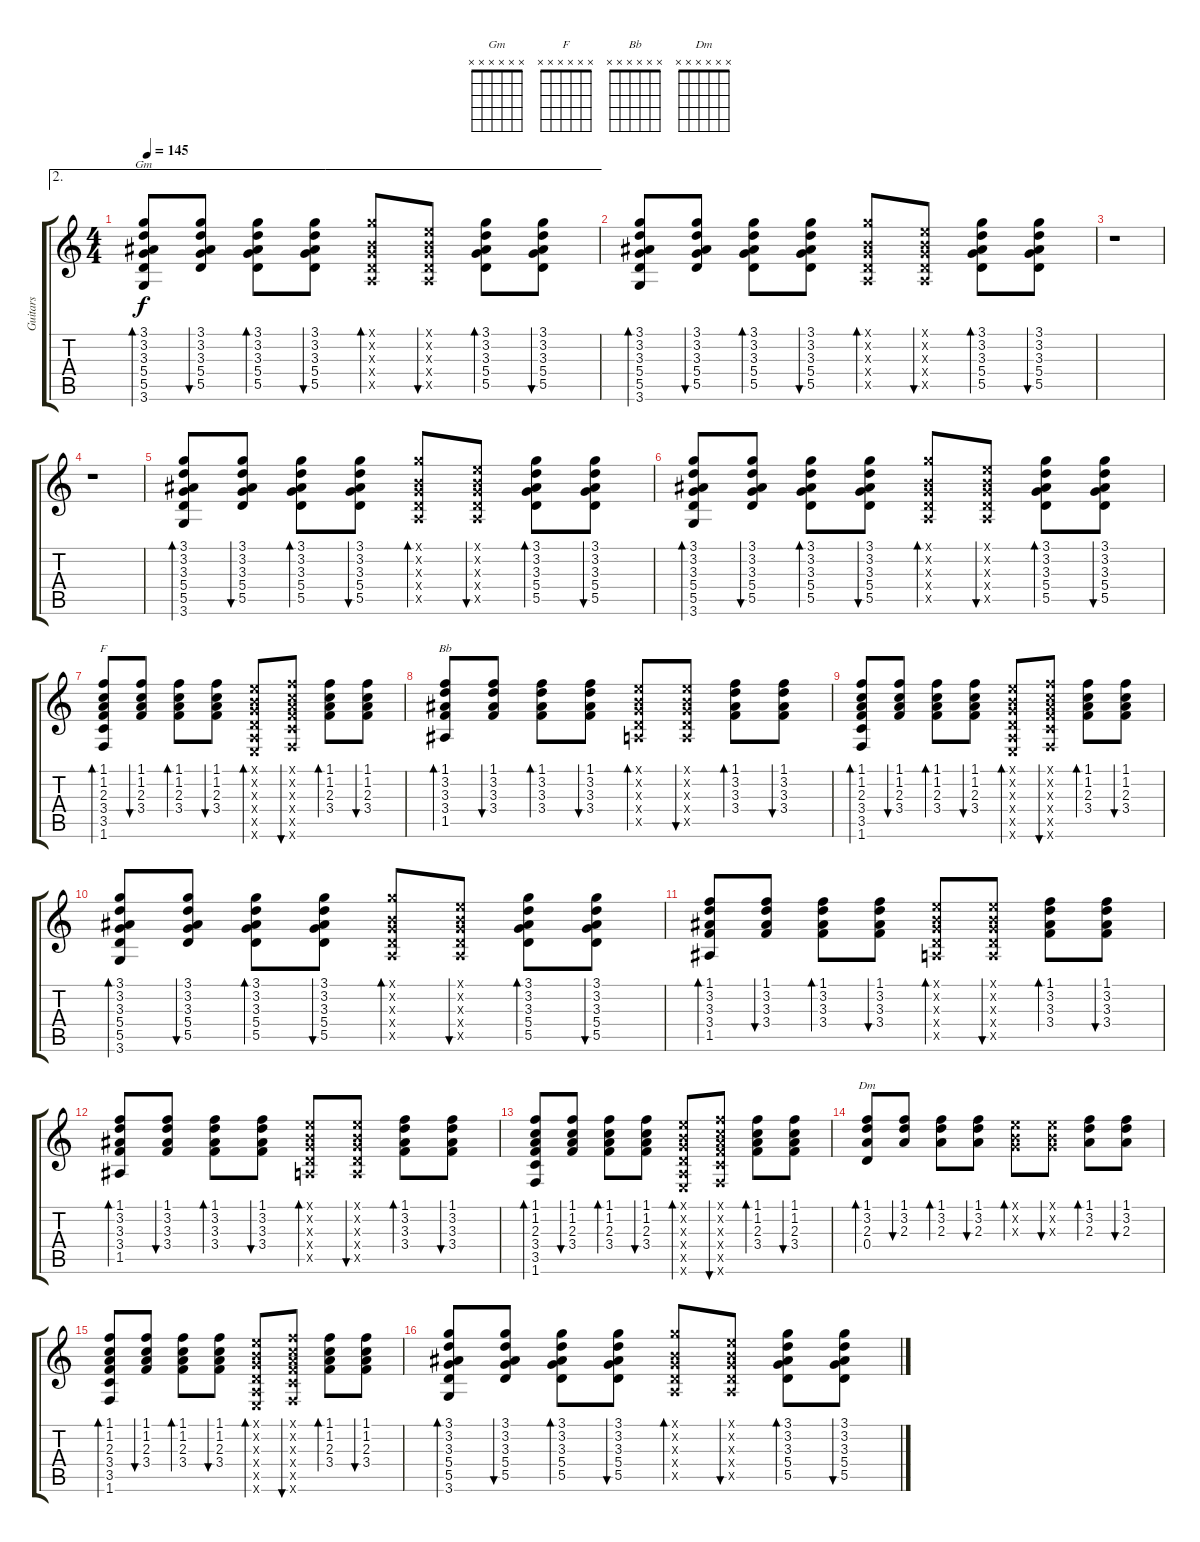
\track ("Guitars" "Guitars") {instrument acousticguitarnylon}
\staff {score tabs}
\tuning (E4 B3 G3 D3 A2 E2) {hide}
\chord ("Gm" x x x x x x)
\chord ("F" x x x x x x)
\chord ("Bb" x x x x x x)
\chord ("Dm" x x x x x x)
\ae 2
\ts (4 4)
\tempo 145
\clef g2
\ks c
(3.1 3.2 3.3 5.4 5.5 3.6).8{bd 60 ch "Gm" dy f} (3.1 3.2 3.3 5.4 5.5).8{bu 60} (3.1 3.2 3.3 5.4 5.5).8{bd 60} (3.1 3.2 3.3 5.4 5.5).8{bu 60} (3.1{x} 0.2{x} 0.3{x} 0.4{x} 0.5{x}).8{bd 60} (0.1{x} 0.2{x} 0.3{x} 0.4{x} 0.5{x}).8{bu 60} (3.1 3.2 3.3 5.4 5.5).8{bd 60} (3.1 3.2 3.3 5.4 5.5).8{bu 60} |
(3.1 3.2 3.3 5.4 5.5 3.6).8{bd 60} (3.1 3.2 3.3 5.4 5.5).8{bu 60} (3.1 3.2 3.3 5.4 5.5).8{bd 60} (3.1 3.2 3.3 5.4 5.5).8{bu 60} (3.1{x} 0.2{x} 0.3{x} 0.4{x} 0.5{x}).8{bd 60} (0.1{x} 0.2{x} 0.3{x} 0.4{x} 0.5{x}).8{bu 60} (3.1 3.2 3.3 5.4 5.5).8{bd 60} (3.1 3.2 3.3 5.4 5.5).8{bu 60} |
r.1 |
r.1 |
(3.1 3.2 3.3 5.4 5.5 3.6).8{bd 60} (3.1 3.2 3.3 5.4 5.5).8{bu 60} (3.1 3.2 3.3 5.4 5.5).8{bd 60} (3.1 3.2 3.3 5.4 5.5).8{bu 60} (3.1{x} 0.2{x} 0.3{x} 0.4{x} 0.5{x}).8{bd 60} (0.1{x} 0.2{x} 0.3{x} 0.4{x} 0.5{x}).8{bu 60} (3.1 3.2 3.3 5.4 5.5).8{bd 60} (3.1 3.2 3.3 5.4 5.5).8{bu 60} |
(3.1 3.2 3.3 5.4 5.5 3.6).8{bd 60} (3.1 3.2 3.3 5.4 5.5).8{bu 60} (3.1 3.2 3.3 5.4 5.5).8{bd 60} (3.1 3.2 3.3 5.4 5.5).8{bu 60} (3.1{x} 0.2{x} 0.3{x} 0.4{x} 0.5{x}).8{bd 60} (0.1{x} 0.2{x} 0.3{x} 0.4{x} 0.5{x}).8{bu 60} (3.1 3.2 3.3 5.4 5.5).8{bd 60} (3.1 3.2 3.3 5.4 5.5).8{bu 60} |
(1.1 1.2 2.3 3.4 3.5 1.6).8{bd 30 ch "F"} (1.1 1.2 2.3 3.4).8{bu 30} (1.1 1.2 2.3 3.4).8{bd 30} (1.1 1.2 2.3 3.4).8{bu 30} (0.1{x} 0.2{x} 0.3{x} 0.4{x} 0.5{x} 0.6{x}).8{bd 30} (1.1{x} 1.2{x} 2.3{x} 3.4{x} 3.5{x} 1.6{x}).8{bu 30} (1.1 1.2 2.3 3.4).8{bd 30} (1.1 1.2 2.3 3.4).8{bu 30} |
(1.1 3.2 3.3 3.4 1.5).8{bd 120 ch "Bb"} (1.1 3.2 3.3 3.4).8{bu 120} (1.1 3.2 3.3 3.4).8{bd 120} (1.1 3.2 3.3 3.4).8{bu 120} (0.1{x} 0.2{x} 0.3{x} 0.4{x} 0.5{x}).8{bd 120} (0.1{x} 0.2{x} 0.3{x} 0.4{x} 0.5{x}).8{bu 60} (1.1 3.2 3.3 3.4).8{bd 60} (1.1 3.2 3.3 3.4).8{bu 120} |
(1.1 1.2 2.3 3.4 3.5 1.6).8{bd 30} (1.1 1.2 2.3 3.4).8{bu 30} (1.1 1.2 2.3 3.4).8{bd 30} (1.1 1.2 2.3 3.4).8{bu 30} (0.1{x} 0.2{x} 0.3{x} 0.4{x} 0.5{x} 0.6{x}).8{bd 30} (1.1{x} 1.2{x} 2.3{x} 3.4{x} 3.5{x} 1.6{x}).8{bu 30} (1.1 1.2 2.3 3.4).8{bd 30} (1.1 1.2 2.3 3.4).8{bu 30} |
(3.1 3.2 3.3 5.4 5.5 3.6).8{bd 60} (3.1 3.2 3.3 5.4 5.5).8{bu 60} (3.1 3.2 3.3 5.4 5.5).8{bd 60} (3.1 3.2 3.3 5.4 5.5).8{bu 60} (3.1{x} 0.2{x} 0.3{x} 0.4{x} 0.5{x}).8{bd 60} (0.1{x} 0.2{x} 0.3{x} 0.4{x} 0.5{x}).8{bu 60} (3.1 3.2 3.3 5.4 5.5).8{bd 60} (3.1 3.2 3.3 5.4 5.5).8{bu 60} |
(1.1 3.2 3.3 3.4 1.5).8{bd 120} (1.1 3.2 3.3 3.4).8{bu 120} (1.1 3.2 3.3 3.4).8{bd 120} (1.1 3.2 3.3 3.4).8{bu 120} (0.1{x} 0.2{x} 0.3{x} 0.4{x} 0.5{x}).8{bd 120} (0.1{x} 0.2{x} 0.3{x} 0.4{x} 0.5{x}).8{bu 60} (1.1 3.2 3.3 3.4).8{bd 60} (1.1 3.2 3.3 3.4).8{bu 120} |
(1.1 3.2 3.3 3.4 1.5).8{bd 120} (1.1 3.2 3.3 3.4).8{bu 120} (1.1 3.2 3.3 3.4).8{bd 120} (1.1 3.2 3.3 3.4).8{bu 120} (0.1{x} 0.2{x} 0.3{x} 0.4{x} 0.5{x}).8{bd 120} (0.1{x} 0.2{x} 0.3{x} 0.4{x} 0.5{x}).8{bu 60} (1.1 3.2 3.3 3.4).8{bd 60} (1.1 3.2 3.3 3.4).8{bu 120} |
(1.1 1.2 2.3 3.4 3.5 1.6).8{bd 30} (1.1 1.2 2.3 3.4).8{bu 30} (1.1 1.2 2.3 3.4).8{bd 30} (1.1 1.2 2.3 3.4).8{bu 30} (0.1{x} 0.2{x} 0.3{x} 0.4{x} 0.5{x} 0.6{x}).8{bd 30} (1.1{x} 1.2{x} 2.3{x} 3.4{x} 3.5{x} 1.6{x}).8{bu 30} (1.1 1.2 2.3 3.4).8{bd 30} (1.1 1.2 2.3 3.4).8{bu 30} |
(1.1 3.2 2.3 0.4).8{bd 60 ch "Dm"} (1.1 3.2 2.3).8{bu 60} (1.1 3.2 2.3).8{bd 60} (1.1 3.2 2.3).8{bu 60} (0.1{x} 0.2{x} 0.3{x}).8{bd 60} (0.1{x} 0.2{x} 0.3{x}).8{bu 60} (1.1 3.2 2.3).8{bd 60} (1.1 3.2 2.3).8{bu 60} |
(1.1 1.2 2.3 3.4 3.5 1.6).8{bd 30} (1.1 1.2 2.3 3.4).8{bu 30} (1.1 1.2 2.3 3.4).8{bd 30} (1.1 1.2 2.3 3.4).8{bu 30} (0.1{x} 0.2{x} 0.3{x} 0.4{x} 0.5{x} 0.6{x}).8{bd 30} (1.1{x} 1.2{x} 2.3{x} 3.4{x} 3.5{x} 1.6{x}).8{bu 30} (1.1 1.2 2.3 3.4).8{bd 30} (1.1 1.2 2.3 3.4).8{bu 30} |
(3.1 3.2 3.3 5.4 5.5 3.6).8{bd 60} (3.1 3.2 3.3 5.4 5.5).8{bu 60} (3.1 3.2 3.3 5.4 5.5).8{bd 60} (3.1 3.2 3.3 5.4 5.5).8{bu 60} (3.1{x} 0.2{x} 0.3{x} 0.4{x} 0.5{x}).8{bd 60} (0.1{x} 0.2{x} 0.3{x} 0.4{x} 0.5{x}).8{bu 60} (3.1 3.2 3.3 5.4 5.5).8{bd 60} (3.1 3.2 3.3 5.4 5.5).8{bu 60}
